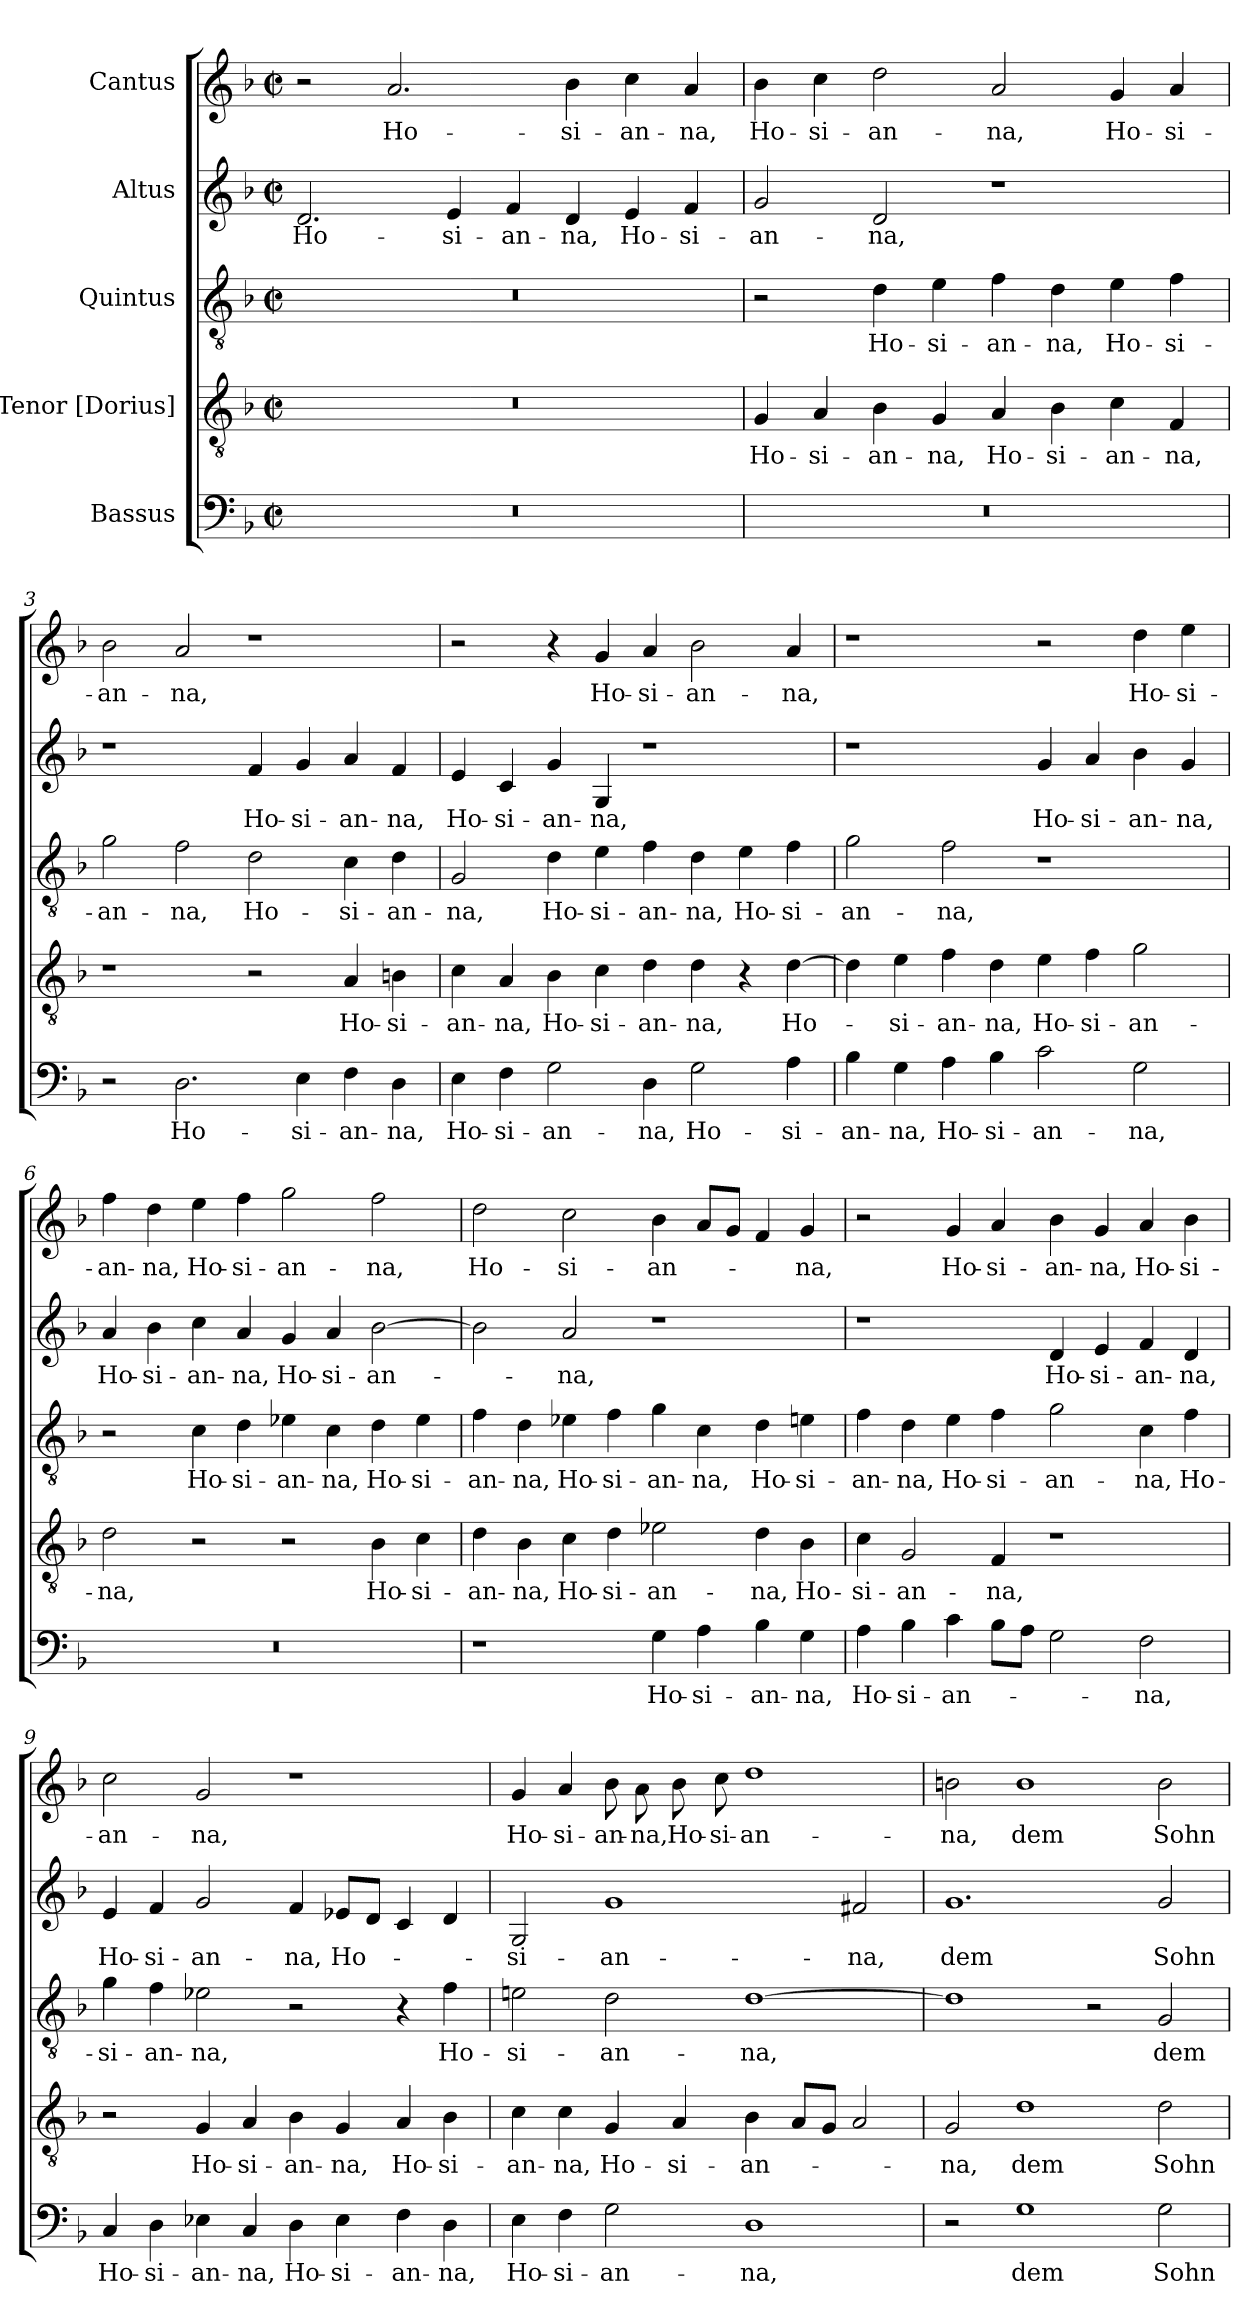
**kern	**text	**kern	**text	**kern	**text	**kern	**text	**kern	**text
*part5	*part5	*part4	*part4	*part3	*part3	*part2	*part2	*part1	*part1
*staff5	*staff5	*staff4	*staff4	*staff3	*staff3	*staff2	*staff2	*staff1	*staff1
*I"Bassus	*	*I"Tenor [Dorius]	*	*I"Quintus	*	*I"Altus	*	*I"Cantus	*
*clefF4	*	*clefGv2	*	*clefGv2	*	*clefG2	*	*clefG2	*
*k[b-]	*	*k[b-]	*	*k[b-]	*	*k[b-]	*	*k[b-]	*
*M4/2	*	*M4/2	*	*M4/2	*	*M4/2	*	*M4/2	*
*met(c|)	*	*met(c|)	*	*met(c|)	*	*met(c|)	*	*met(c|)	*
=1	=1	=1	=1	=1	=1	=1	=1	=1	=1
!	!	!	!	!	!	!	!LO:LY:b	!	!
0r	.	0r	.	0r	.	2.d/	Ho-	2r	.
!	!	!	!	!	!	!	!	!	!LO:LY:b
.	.	.	.	.	.	.	.	2.a/	Ho-
!	!	!	!	!	!	!	!LO:LY:b	!	!
.	.	.	.	.	.	4e/	-si-	.	.
!	!	!	!	!	!	!	!LO:LY:b	!	!
.	.	.	.	.	.	4f/	-an-	.	.
!	!	!	!	!	!	!	!LO:LY:b	!	!LO:LY:b
.	.	.	.	.	.	4d/	-na,	4b-\	-si-
!	!	!	!	!	!	!	!LO:LY:b	!	!LO:LY:b
.	.	.	.	.	.	4e/	Ho-	4cc\	-an-
!	!	!	!	!	!	!	!LO:LY:b	!	!LO:LY:b
.	.	.	.	.	.	4f/	-si-	4a/	-na,
=2	=2	=2	=2	=2	=2	=2	=2	=2	=2
!	!	!	!LO:LY:b	!	!	!	!LO:LY:b	!	!LO:LY:b
0r	.	4G/	Ho-	2r	.	2g/	-an-	4b-\	Ho-
!	!	!	!LO:LY:b	!	!	!	!	!	!LO:LY:b
.	.	4A/	-si-	.	.	.	.	4cc\	-si-
!	!	!	!LO:LY:b	!	!LO:LY:b	!	!LO:LY:b	!	!LO:LY:b
.	.	4B-\	-an-	4d\	Ho-	2d/	-na,	2dd\	-an-
!	!	!	!LO:LY:b	!	!LO:LY:b	!	!	!	!
.	.	4G/	-na,	4e\	-si-	.	.	.	.
!	!	!	!LO:LY:b	!	!LO:LY:b	!	!	!	!LO:LY:b
.	.	4A/	Ho-	4f\	-an-	1r	.	2a/	-na,
!	!	!	!LO:LY:b	!	!LO:LY:b	!	!	!	!
.	.	4B-\	-si-	4d\	-na,	.	.	.	.
!	!	!	!LO:LY:b	!	!LO:LY:b	!	!	!	!LO:LY:b
.	.	4c\	-an-	4e\	Ho-	.	.	4g/	Ho-
!	!	!	!LO:LY:b	!	!LO:LY:b	!	!	!	!LO:LY:b
.	.	4F/	-na,	4f\	-si-	.	.	4a/	-si-
=3	=3	=3	=3	=3	=3	=3	=3	=3	=3
!	!	!	!	!	!LO:LY:b	!	!	!	!LO:LY:b
2r	.	1r	.	2g\	-an-	1r	.	2b-\	-an-
!	!LO:LY:b	!	!	!	!LO:LY:b	!	!	!	!LO:LY:b
2.D\	Ho-	.	.	2f\	-na,	.	.	2a/	-na,
!	!	!	!	!	!LO:LY:b	!	!LO:LY:b	!	!
.	.	2r	.	2d\	Ho-	4f/	Ho-	1r	.
!	!LO:LY:b	!	!	!	!	!	!LO:LY:b	!	!
4E\	-si-	.	.	.	.	4g/	-si-	.	.
!	!LO:LY:b	!	!LO:LY:b	!	!LO:LY:b	!	!LO:LY:b	!	!
4F\	-an-	4A/	Ho-	4c\	-si-	4a/	-an-	.	.
!	!LO:LY:b	!	!LO:LY:b	!	!LO:LY:b	!	!LO:LY:b	!	!
4D\	-na,	4Bn\	-si-	4d\	-an-	4f/	-na,	.	.
!!LO:LB:g=z
=4	=4	=4	=4	=4	=4	=4	=4	=4	=4
!	!LO:LY:b	!	!LO:LY:b	!	!LO:LY:b	!	!LO:LY:b	!	!
4E\	Ho-	4c\	-an-	2G/	-na,	4e/	Ho-	2r	.
!	!LO:LY:b	!	!LO:LY:b	!	!	!	!LO:LY:b	!	!
4F\	-si-	4A/	-na,	.	.	4c/	-si-	.	.
!	!LO:LY:b	!	!LO:LY:b	!	!LO:LY:b	!	!LO:LY:b	!	!
2G\	-an-	4B-\	Ho-	4d\	Ho-	4g/	-an-	4r	.
!	!	!	!LO:LY:b	!	!LO:LY:b	!	!LO:LY:b	!	!LO:LY:b
.	.	4c\	-si-	4e\	-si-	4G/	-na,	4g/	Ho-
!	!LO:LY:b	!	!LO:LY:b	!	!LO:LY:b	!	!	!	!LO:LY:b
4D\	-na,	4d\	-an-	4f\	-an-	1r	.	4a/	-si-
!	!LO:LY:b	!	!LO:LY:b	!	!LO:LY:b	!	!	!	!LO:LY:b
2G\	Ho-	4d\	-na,	4d\	-na,	.	.	2b-\	-an-
!	!	!	!	!	!LO:LY:b	!	!	!	!
.	.	4r	.	4e\	Ho-	.	.	.	.
!	!LO:LY:b	!	!LO:LY:b	!	!LO:LY:b	!	!	!	!LO:LY:b
4A\	-si-	[4d\	Ho-	4f\	-si-	.	.	4a/	-na,
=5	=5	=5	=5	=5	=5	=5	=5	=5	=5
!	!LO:LY:b	!	!	!	!LO:LY:b	!	!	!	!
4B-\	an-	4d\]	.	2g\	an-	1r	.	1r	.
!	!LO:LY:b	!	!LO:LY:b	!	!	!	!	!	!
4G\	-na,	4e\	si-	.	.	.	.	.	.
!	!LO:LY:b	!	!LO:LY:b	!	!LO:LY:b	!	!	!	!
4A\	Ho-	4f\	-an-	2f\	-na,	.	.	.	.
!	!LO:LY:b	!	!LO:LY:b	!	!	!	!	!	!
4B-\	-si-	4d\	-na,	.	.	.	.	.	.
!	!LO:LY:b	!	!LO:LY:b	!	!	!	!LO:LY:b	!	!
2c\	-an-	4e\	Ho-	1r	.	4g/	Ho-	2r	.
!	!	!	!LO:LY:b	!	!	!	!LO:LY:b	!	!
.	.	4f\	-si-	.	.	4a/	-si-	.	.
!	!LO:LY:b	!	!LO:LY:b	!	!	!	!LO:LY:b	!	!LO:LY:b
2G\	-na,	2g\	-an-	.	.	4b-\	-an-	4dd\	Ho-
!	!	!	!	!	!	!	!LO:LY:b	!	!LO:LY:b
.	.	.	.	.	.	4g/	-na,	4ee\	-si-
=6	=6	=6	=6	=6	=6	=6	=6	=6	=6
!	!	!	!LO:LY:b	!	!	!	!LO:LY:b	!	!LO:LY:b
0r	.	2d\	-na,	2r	.	4a/	Ho-	4ff\	-an-
!	!	!	!	!	!	!	!LO:LY:b	!	!LO:LY:b
.	.	.	.	.	.	4b-\	-si-	4dd\	-na,
!	!	!	!	!	!LO:LY:b	!	!LO:LY:b	!	!LO:LY:b
.	.	2r	.	4c\	Ho-	4cc\	-an-	4ee\	Ho-
!	!	!	!	!	!LO:LY:b	!	!LO:LY:b	!	!LO:LY:b
.	.	.	.	4d\	-si-	4a/	-na,	4ff\	-si-
!	!	!	!	!	!LO:LY:b	!	!LO:LY:b	!	!LO:LY:b
.	.	2r	.	4e-X\	-an-	4g/	Ho-	2gg\	-an-
!	!	!	!	!	!LO:LY:b	!	!LO:LY:b	!	!
.	.	.	.	4c\	-na,	4a/	-si-	.	.
!	!	!	!LO:LY:b	!	!LO:LY:b	!	!LO:LY:b	!	!LO:LY:b
.	.	4B-\	Ho-	4d\	Ho-	[2b-\	-an-	2ff\	-na,
!	!	!	!LO:LY:b	!	!LO:LY:b	!	!	!	!
.	.	4c\	-si-	4e-\	-si-	.	.	.	.
!!LO:PB:g=z
=7	=7	=7	=7	=7	=7	=7	=7	=7	=7
!	!	!	!LO:LY:b	!	!LO:LY:b	!	!	!	!LO:LY:b
1r	.	4d\	-an-	4f\	-an-	2b-\]	.	2dd\	Ho-
!	!	!	!LO:LY:b	!	!LO:LY:b	!	!	!	!
.	.	4B-\	-na,	4d\	-na,	.	.	.	.
!	!	!	!LO:LY:b	!	!LO:LY:b	!	!LO:LY:b	!	!LO:LY:b
.	.	4c\	Ho-	4e-X\	Ho-	2a/	-na,	2cc\	-si-
!	!	!	!LO:LY:b	!	!LO:LY:b	!	!	!	!
.	.	4d\	-si-	4f\	-si-	.	.	.	.
!	!LO:LY:b	!	!LO:LY:b	!	!LO:LY:b	!	!	!	!LO:LY:b
4G\	Ho-	2e-X\	-an-	4g\	-an-	1r	.	4b-\	-an-
!	!LO:LY:b	!	!	!	!LO:LY:b	!	!	!	!
4A\	-si-	.	.	4c\	-na,	.	.	8a/L	.
.	.	.	.	.	.	.	.	8g/J	.
!	!LO:LY:b	!	!LO:LY:b	!	!LO:LY:b	!	!	!	!
4B-\	-an-	4d\	-na,	4d\	Ho-	.	.	4f/	.
!	!LO:LY:b	!	!LO:LY:b	!	!LO:LY:b	!	!	!	!LO:LY:b
4G\	-na,	4B-\	Ho-	4en\	-si-	.	.	4g/	-na,
=8	=8	=8	=8	=8	=8	=8	=8	=8	=8
!	!LO:LY:b	!	!LO:LY:b	!	!LO:LY:b	!	!	!	!
4A\	Ho-	4c\	-si-	4f\	-an-	1r	.	2r	.
!	!LO:LY:b	!	!LO:LY:b	!	!LO:LY:b	!	!	!	!
4B-\	-si-	2G/	-an-	4d\	-na,	.	.	.	.
!	!LO:LY:b	!	!	!	!LO:LY:b	!	!	!	!LO:LY:b
4c\	-an-	.	.	4e\	Ho-	.	.	4g/	Ho-
!	!	!	!LO:LY:b	!	!LO:LY:b	!	!	!	!LO:LY:b
8B-\L	.	4F/	-na,	4f\	-si-	.	.	4a/	-si-
8A\J	.	.	.	.	.	.	.	.	.
!	!	!	!	!	!LO:LY:b	!	!LO:LY:b	!	!LO:LY:b
2G\	.	1r	.	2g\	-an-	4d/	Ho-	4b-\	-an-
!	!	!	!	!	!	!	!LO:LY:b	!	!LO:LY:b
.	.	.	.	.	.	4e/	-si-	4g/	-na,
!	!LO:LY:b	!	!	!	!LO:LY:b	!	!LO:LY:b	!	!LO:LY:b
2F\	-na,	.	.	4c\	-na,	4f/	-an-	4a/	Ho-
!	!	!	!	!	!LO:LY:b	!	!LO:LY:b	!	!LO:LY:b
.	.	.	.	4f\	Ho-	4d/	-na,	4b-\	-si-
=9	=9	=9	=9	=9	=9	=9	=9	=9	=9
!	!LO:LY:b	!	!	!	!LO:LY:b	!	!LO:LY:b	!	!LO:LY:b
4C/	Ho-	2r	.	4g\	-si-	4e/	Ho-	2cc\	-an-
!	!LO:LY:b	!	!	!	!LO:LY:b	!	!LO:LY:b	!	!
4D\	-si-	.	.	4f\	-an-	4f/	-si-	.	.
!	!LO:LY:b	!	!LO:LY:b	!	!LO:LY:b	!	!LO:LY:b	!	!LO:LY:b
4E-X\	-an-	4G/	Ho-	2e-X\	-na,	2g/	-an-	2g/	-na,
!	!LO:LY:b	!	!LO:LY:b	!	!	!	!	!	!
4C/	-na,	4A/	-si-	.	.	.	.	.	.
!	!LO:LY:b	!	!LO:LY:b	!	!	!	!LO:LY:b	!	!
4D\	Ho-	4B-\	-an-	2r	.	4f/	-na,	1r	.
!	!LO:LY:b	!	!LO:LY:b	!	!	!	!LO:LY:b	!	!
4E-\	-si-	4G/	-na,	.	.	8e-X/L	Ho-	.	.
.	.	.	.	.	.	8d/J	.	.	.
!	!LO:LY:b	!	!LO:LY:b	!	!	!	!	!	!
4F\	-an-	4A/	Ho-	4r	.	4c/	.	.	.
!	!LO:LY:b	!	!LO:LY:b	!	!LO:LY:b	!	!	!	!
4D\	-na,	4B-\	-si-	4f\	Ho-	4d/	.	.	.
!!LO:LB:g=z
=10	=10	=10	=10	=10	=10	=10	=10	=10	=10
!	!LO:LY:b	!	!LO:LY:b	!	!LO:LY:b	!	!LO:LY:b	!	!LO:LY:b
4E\	Ho-	4c\	an-	2en\	si-	2G/	si-	4g/	Ho-
!	!LO:LY:b	!	!LO:LY:b	!	!	!	!	!	!LO:LY:b
4F\	-si-	4c\	-na,	.	.	.	.	4a/	-si-
!	!LO:LY:b	!	!LO:LY:b	!	!LO:LY:b	!	!LO:LY:b	!	!LO:LY:b
2G\	-an-	4G/	Ho-	2d\	-an-	1g	-an-	8b-\	-an-
!	!	!	!	!	!	!	!	!	!LO:LY:b
.	.	.	.	.	.	.	.	8a\	-na,
!	!	!	!LO:LY:b	!	!	!	!	!	!LO:LY:b
.	.	4A/	-si-	.	.	.	.	8b-\	Ho-
!	!	!	!	!	!	!	!	!	!LO:LY:b
.	.	.	.	.	.	.	.	8cc\	-si-
!	!LO:LY:b	!	!LO:LY:b	!	!LO:LY:b	!	!	!	!LO:LY:b
1D	-na,	4B-\	-an-	[1d	-na,	.	.	1dd	-an-
.	.	8A/L	.	.	.	.	.	.	.
.	.	8G/J	.	.	.	.	.	.	.
!	!	!	!	!	!	!	!LO:LY:b	!	!
.	.	2A/	.	.	.	2f#X/	-na,	.	.
=11	=11	=11	=11	=11	=11	=11	=11	=11	=11
!	!	!	!LO:LY:b	!	!	!	!LO:LY:b	!	!LO:LY:b
2r	.	2G/	-na,	1d]	.	1.g	dem	2bn\	-na,
!	!LO:LY:b	!	!LO:LY:b	!	!	!	!	!	!LO:LY:b
1G	dem	1d	dem	.	.	.	.	1b	dem
.	.	.	.	2r	.	.	.	.	.
!	!LO:LY:b	!	!LO:LY:b	!	!LO:LY:b	!	!LO:LY:b	!	!LO:LY:b
2G\	Sohn	2d\	Sohn	2G/	dem	2g/	Sohn	2b\	Sohn
=	=	=	=	=	=	=	=	=	=
*-	*-	*-	*-	*-	*-	*-	*-	*-	*-
